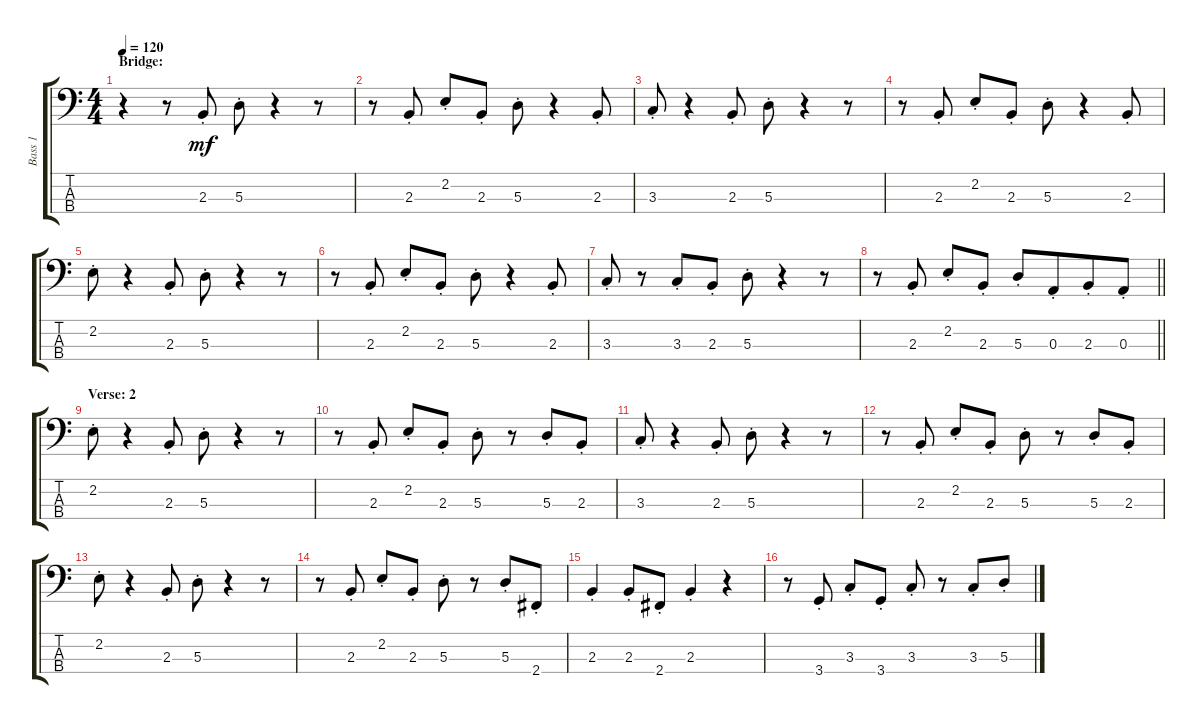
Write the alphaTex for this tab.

\track ("Bass 1" "Bass 1") {instrument electricbasspick}
\staff {score tabs}
\tuning (G2 D2 A1 E1) {hide}
\ts (4 4)
\section ("" "Bridge:")
\tempo 120
\clef f4
\ks c
r.4{dy mf} r.8 2.3{st}.8 5.3{st}.8 r.4 r.8 |
r.8 2.3{st}.8 2.2{st}.8 2.3{st}.8 5.3{st}.8 r.4 2.3{st}.8 |
3.3{st}.8 r.4 2.3{st}.8 5.3{st}.8 r.4 r.8 |
r.8 2.3{st}.8 2.2{st}.8 2.3{st}.8 5.3{st}.8 r.4 2.3{st}.8 |
2.2{st}.8 r.4 2.3{st}.8 5.3{st}.8 r.4 r.8 |
r.8 2.3{st}.8 2.2{st}.8 2.3{st}.8 5.3{st}.8 r.4 2.3{st}.8 |
3.3{st}.8 r.8 3.3{st}.8 2.3{st}.8 5.3{st}.8 r.4 r.8 |
\barLineRight lightlight
r.8 2.3{st}.8 2.2{st}.8 2.3{st}.8 5.3{st}.8 0.3{st}.8{beam merge} 2.3{st}.8 0.3{st}.8 |
\section ("" "Verse: 2")
2.2{st}.8 r.4 2.3{st}.8 5.3{st}.8 r.4 r.8 |
r.8 2.3{st}.8 2.2{st}.8 2.3{st}.8 5.3{st}.8 r.8 5.3{st}.8 2.3{st}.8 |
3.3{st}.8 r.4 2.3{st}.8 5.3{st}.8 r.4 r.8 |
r.8 2.3{st}.8 2.2{st}.8 2.3{st}.8 5.3{st}.8 r.8 5.3{st}.8 2.3{st}.8 |
2.2{st}.8 r.4 2.3{st}.8 5.3{st}.8 r.4 r.8 |
r.8 2.3{st}.8 2.2{st}.8 2.3{st}.8 5.3{st}.8 r.8 5.3{st}.8 2.4{st}.8 |
2.3{st}.4 2.3{st}.8 2.4{st}.8 2.3{st}.4 r.4 |
r.8 3.4{st}.8 3.3{st}.8 3.4{st}.8 3.3{st}.8 r.8 3.3{st}.8 5.3{st}.8
